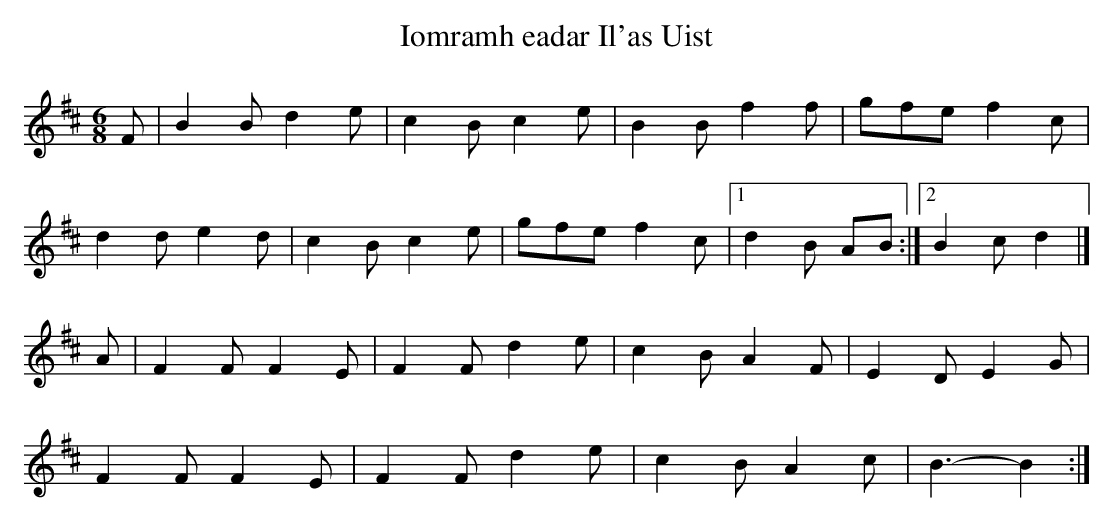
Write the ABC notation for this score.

X:1
T:Iomramh eadar Il'as Uist
M:6/8
L:1/8
K:BMin
F|B2B d2e|c2B c2e|B2B f2f|gfe f2c|
d2d e2d|c2B c2e|gfe f2c|[1 d2B AB:|[2 B2c d2|]
A|F2F F2E|F2F d2e|c2B A2F|E2D E2G|
F2F F2E|F2F d2e|c2B A2c|B3- B2:|
